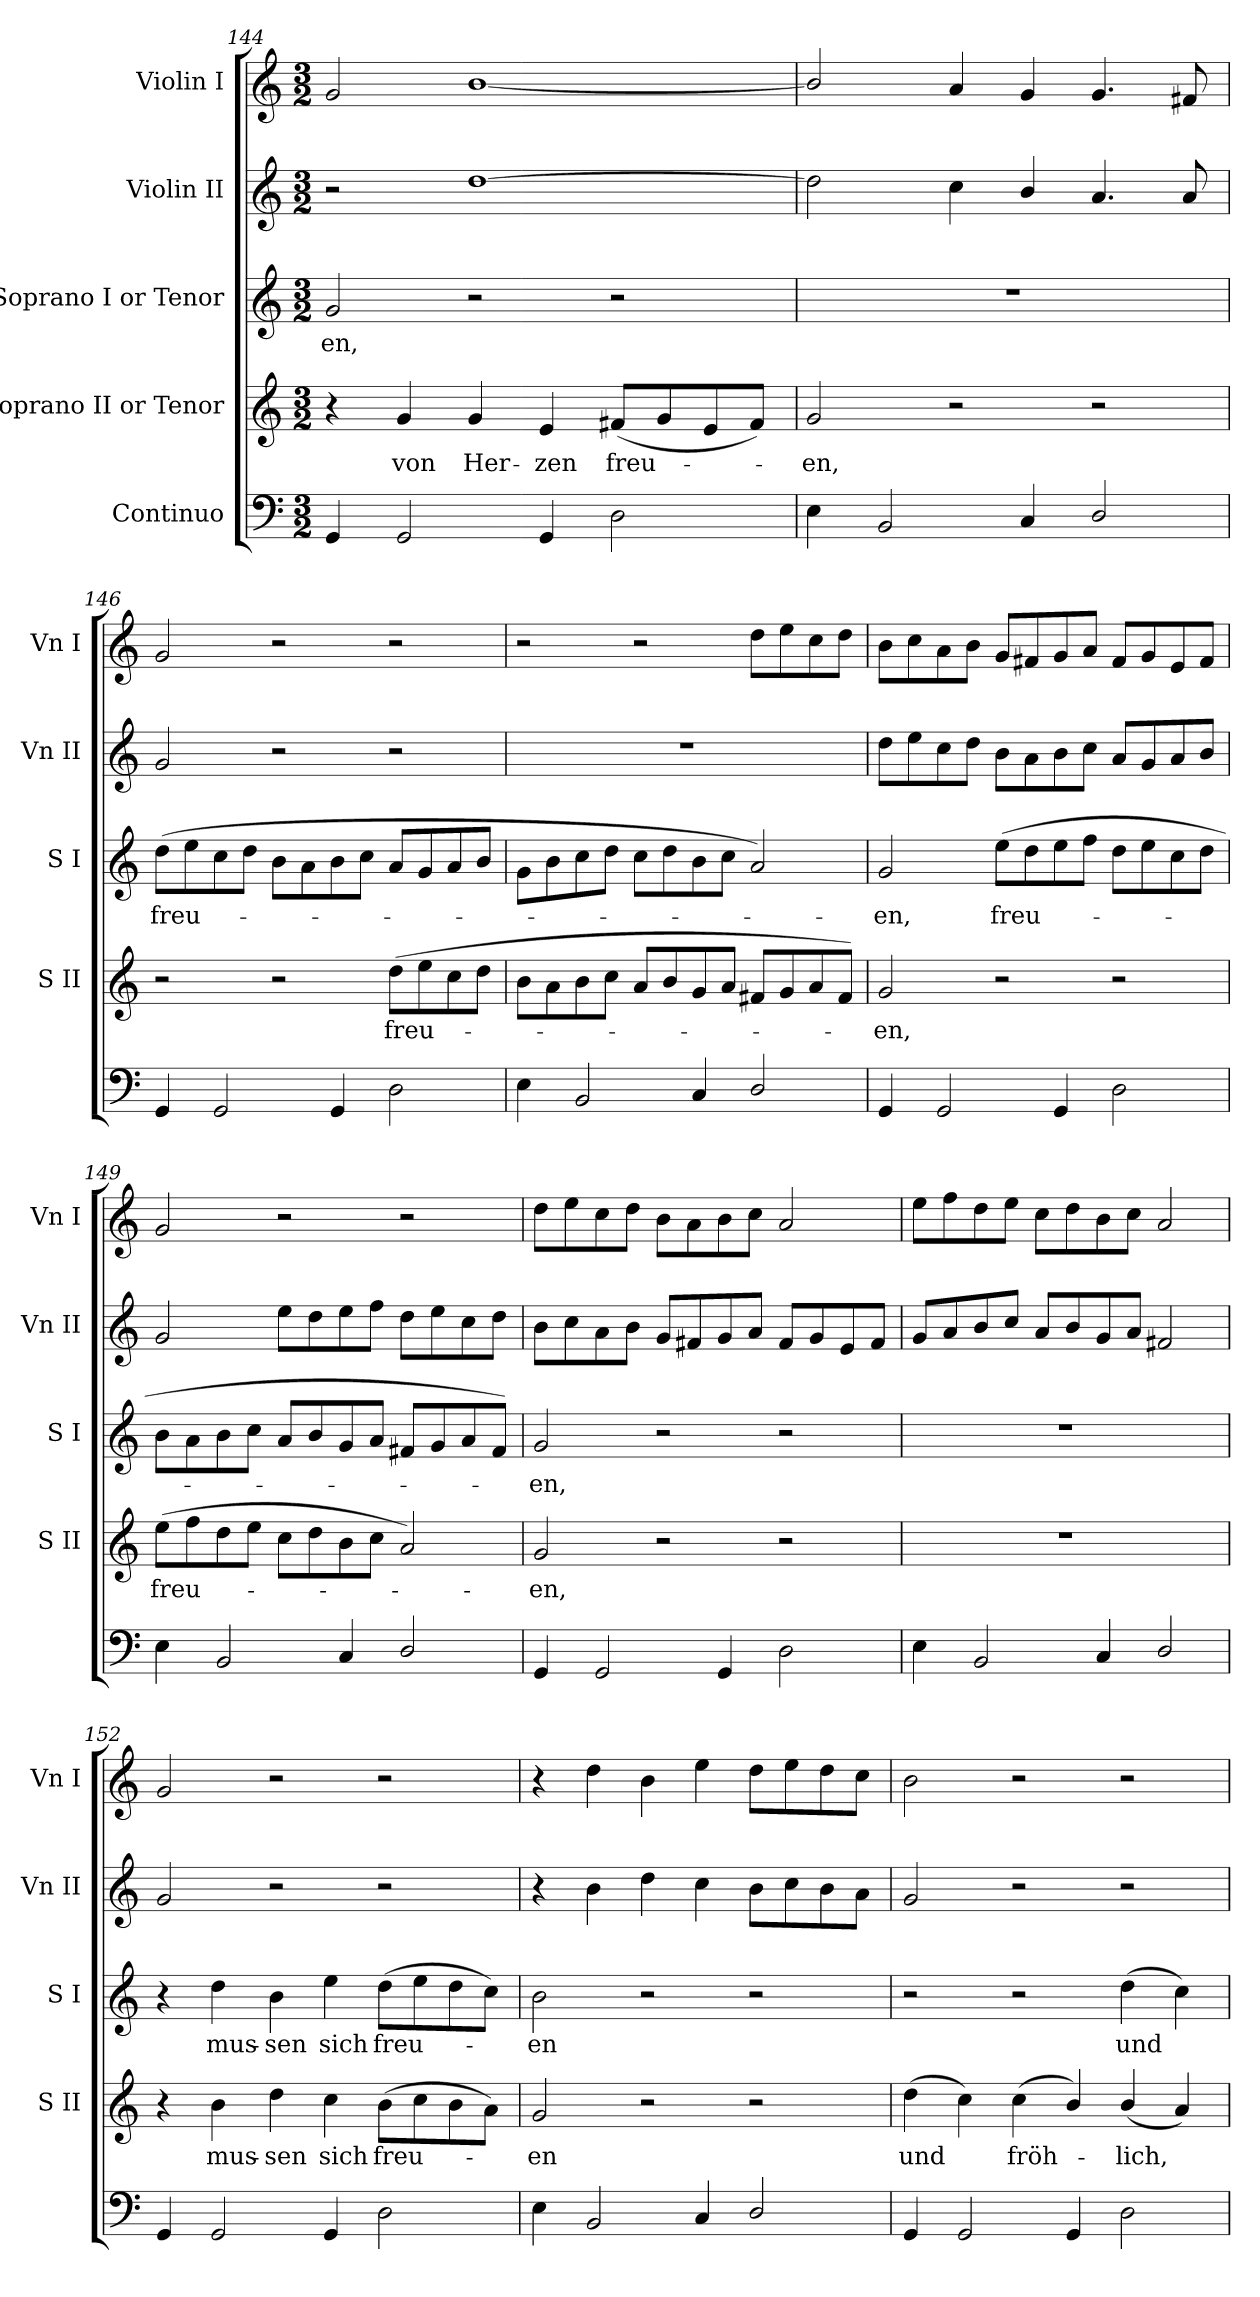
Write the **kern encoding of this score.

**kern	**kern	**text	**kern	**text	**kern	**kern
*part5	*part4	*part4	*part3	*part3	*part2	*part1
*staff5	*staff4	*staff4	*staff3	*staff3	*staff2	*staff1
*I"Continuo	*I"Soprano II or Tenor	*	*I"Soprano I or Tenor	*	*I"Violin II	*I"Violin I
*	*I'S II	*	*I'S I	*	*I'Vn II	*I'Vn I
*clefF4	*clefG2	*	*clefG2	*	*clefG2	*clefG2
*k[]	*k[]	*	*k[]	*	*k[]	*k[]
*C:	*C:	*	*C:	*	*C:	*C:
*M3/2	*M3/2	*	*M3/2	*	*M3/2	*M3/2
=144	=144	=144	=144	=144	=144	=144
!	!	!	!	!LO:LY:b	!	!
4GG	4r	.	2g	en,	2r	2g
!	!	!LO:LY:b	!	!	!	!
2GG	4g	von	.	.	.	.
!	!	!LO:LY:b	!	!	!	!
.	4g	Her-	2r	.	[1dd	[1b/
!	!	!LO:LY:b	!	!	!	!
4GG	4e	-zen	.	.	.	.
!	!	!LO:LY:b	!	!	!	!
2D	(<8f#XL	freu-	2r	.	.	.
.	8g	.	.	.	.	.
.	8e	.	.	.	.	.
.	8f#J)	.	.	.	.	.
=145	=145	=145	=145	=145	=145	=145
!	!	!LO:LY:b	!LO:N:vis=1	!	!	!
4E	2g	en,	1.r	.	2dd]	2b/]
2BB	.	.	.	.	.	.
.	2r	.	.	.	4cc	4a
4C	.	.	.	.	4b/	4g
2D/	2r	.	.	.	4.a	4.g
.	.	.	.	.	8a	8f#X
!!LO:LB:g=z
=146	=146	=146	=146	=146	=146	=146
!	!	!	!	!LO:LY:b	!	!
4GG	2r	.	(>8ddL	freu-	2g	2g
.	.	.	8ee	.	.	.
2GG	.	.	8cc	.	.	.
.	.	.	8ddJ	.	.	.
.	2r	.	8bL	.	2r	2r
.	.	.	8a	.	.	.
4GG	.	.	8b	.	.	.
.	.	.	8ccJ	.	.	.
!	!	!LO:LY:b	!	!	!	!
2D	(<8ddL	freu-	8aL	.	2r	2r
.	8ee	.	8g	.	.	.
.	8cc	.	8a	.	.	.
.	8ddJ	.	8bJ	.	.	.
=147	=147	=147	=147	=147	=147	=147
!	!	!	!	!	!LO:N:vis=1	!
4E	8bL	.	8gL	.	1.r	2r
.	8a	.	8b	.	.	.
2BB	8b	.	8cc	.	.	.
.	8ccJ	.	8ddJ	.	.	.
.	8aL	.	8ccL	.	.	2r
.	8b	.	8dd	.	.	.
4C	8g	.	8b	.	.	.
.	8aJ	.	8ccJ	.	.	.
2D/	8f#XL	.	2a)	.	.	8ddL
.	8g	.	.	.	.	8ee
.	8a	.	.	.	.	8cc
.	8f#J)	.	.	.	.	8ddJ
=148	=148	=148	=148	=148	=148	=148
!	!	!LO:LY:b	!	!LO:LY:b	!	!
4GG	2g	en,	2g	en,	8ddL	8bL
.	.	.	.	.	8ee	8cc
2GG	.	.	.	.	8cc	8a
.	.	.	.	.	8ddJ	8bJ
!	!	!	!	!LO:LY:b	!	!
.	2r	.	(<8eeL	freu-	8bL	8gL
.	.	.	8dd	.	8a	8f#X
4GG	.	.	8ee	.	8b	8g
.	.	.	8ffJ	.	8ccJ	8aJ
2D	2r	.	8ddL	.	8aL	8f#L
.	.	.	8ee	.	8g	8g
.	.	.	8cc	.	8a	8e
.	.	.	8ddJ	.	8bJ	8f#J
=149	=149	=149	=149	=149	=149	=149
!	!	!LO:LY:b	!	!	!	!
4E	(>8eeL	freu-	8bL	.	2g	2g
.	8ff	.	8a	.	.	.
2BB	8dd	.	8b	.	.	.
.	8eeJ	.	8ccJ	.	.	.
.	8ccL	.	8aL	.	8eeL	2r
.	8dd	.	8b	.	8dd	.
4C	8b	.	8g	.	8ee	.
.	8ccJ	.	8aJ	.	8ffJ	.
2D/	2a)	.	8f#XL	.	8ddL	2r
.	.	.	8g	.	8ee	.
.	.	.	8a	.	8cc	.
.	.	.	8f#J)	.	8ddJ	.
!!LO:LB:g=z
=150	=150	=150	=150	=150	=150	=150
!	!	!LO:LY:b	!	!LO:LY:b	!	!
4GG	2g	en,	2g	en,	8bL	8ddL
.	.	.	.	.	8cc	8ee
2GG	.	.	.	.	8a	8cc
.	.	.	.	.	8bJ	8ddJ
.	2r	.	2r	.	8gL	8bL
.	.	.	.	.	8f#X	8a
4GG	.	.	.	.	8g	8b
.	.	.	.	.	8aJ	8ccJ
2D	2r	.	2r	.	8f#L	2a
.	.	.	.	.	8g	.
.	.	.	.	.	8e	.
.	.	.	.	.	8f#J	.
=151	=151	=151	=151	=151	=151	=151
!	!LO:N:vis=1	!	!LO:N:vis=1	!	!	!
4E	1.r	.	1.r	.	8gL	8eeL
.	.	.	.	.	8a	8ff
2BB	.	.	.	.	8b	8dd
.	.	.	.	.	8ccJ	8eeJ
.	.	.	.	.	8aL	8ccL
.	.	.	.	.	8b	8dd
4C	.	.	.	.	8g	8b
.	.	.	.	.	8aJ	8ccJ
2D/	.	.	.	.	2f#X	2a
=152	=152	=152	=152	=152	=152	=152
4GG	4r	.	4r	.	2g	2g
!	!	!LO:LY:b	!	!LO:LY:b	!	!
2GG	4b	mus-	4dd	mus-	.	.
!	!	!LO:LY:b	!	!LO:LY:b	!	!
.	4dd	-sen	4b	-sen	2r	2r
!	!	!LO:LY:b	!	!LO:LY:b	!	!
4GG	4cc	sich	4ee	sich	.	.
!	!	!LO:LY:b	!	!LO:LY:b	!	!
2D	(>8bL	freu-	(>8ddL	freu-	2r	2r
.	8cc	.	8ee	.	.	.
.	8b	.	8dd	.	.	.
.	8aJ)	.	8ccJ)	.	.	.
=153	=153	=153	=153	=153	=153	=153
!	!	!LO:LY:b	!	!LO:LY:b	!	!
4E	2g	en	2b	en	4r	4r
2BB	.	.	.	.	4b	4dd
.	2r	.	2r	.	4dd	4b
4C	.	.	.	.	4cc	4ee
2D/	2r	.	2r	.	8bL	8ddL
.	.	.	.	.	8cc	8ee
.	.	.	.	.	8b	8dd
.	.	.	.	.	8aJ	8ccJ
=154	=154	=154	=154	=154	=154	=154
!	!	!LO:LY:b	!	!	!	!
4GG	(>4dd	und	2r	.	2g	2b
2GG	4cc)	.	.	.	.	.
!	!	!LO:LY:b	!	!	!	!
.	(<4cc	fröh-	2r	.	2r	2r
4GG	4b/)	.	.	.	.	.
!	!	!LO:LY:b	!	!LO:LY:b	!	!
2D	(<4b/	lich,	(>4dd	und	2r	2r
.	4a)	.	4cc)	.	.	.
=	=	=	=	=	=	=
*-	*-	*-	*-	*-	*-	*-
